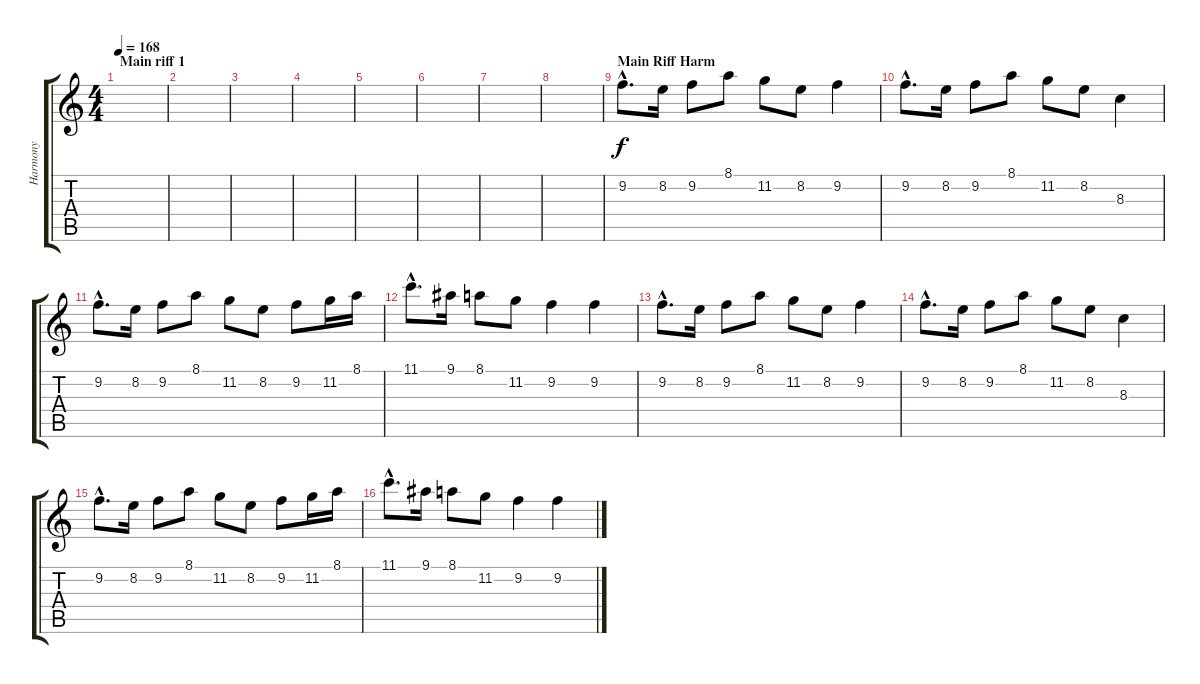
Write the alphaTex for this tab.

\track ("Harmony" "Harmony") {instrument distortionguitar}
\staff {score tabs}
\tuning (Db4 Ab3 E3 B2 Gb2 Db2) {hide}
\ts (4 4)
\section ("" "Main riff 1")
\tempo 168
\clef g2
\ks c
|
|
|
|
|
|
|
|
\section ("" "Main Riff Harm")
9.2{hac}.8{d} 8.2.16 9.2.8 8.1.8 11.2.8 8.2.8 9.2.4 |
9.2{hac}.8{d} 8.2.16 9.2.8 8.1.8 11.2.8 8.2.8 8.3.4 |
9.2{hac}.8{d} 8.2.16 9.2.8 8.1.8 11.2.8 8.2.8 9.2.8 11.2.16 8.1.16 |
11.1{hac}.8{d} 9.1.16 8.1.8 11.2.8 9.2.4 9.2.4 |
9.2{hac}.8{d} 8.2.16 9.2.8 8.1.8 11.2.8 8.2.8 9.2.4 |
9.2{hac}.8{d} 8.2.16 9.2.8 8.1.8 11.2.8 8.2.8 8.3.4 |
9.2{hac}.8{d} 8.2.16 9.2.8 8.1.8 11.2.8 8.2.8 9.2.8 11.2.16 8.1.16 |
11.1{hac}.8{d} 9.1.16 8.1.8 11.2.8 9.2.4 9.2.4
